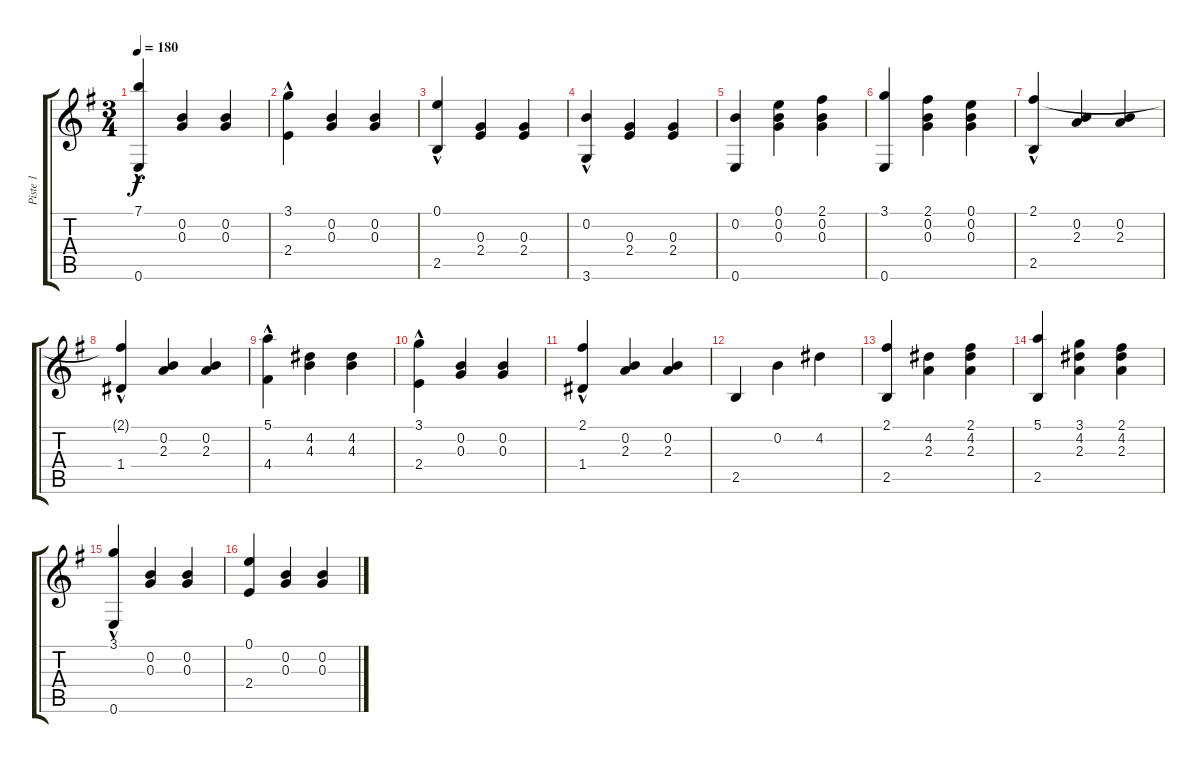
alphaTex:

\track ("Piste 1" "Piste 1") {instrument acousticguitarnylon}
\staff {score tabs}
\tuning (E4 B3 G3 D3 A2 E2) {hide}
\ts (3 4)
\tempo 180
\clef g2
\ks g
(7.1{hac} 0.6).4{dy f} (0.2 0.3).4 (0.2 0.3).4 |
(3.1{hac} 2.4).4 (0.2 0.3).4 (0.2 0.3).4 |
(0.1{hac} 2.5).4 (0.3 2.4).4 (0.3 2.4).4 |
(0.2{hac} 3.6).4 (0.3 2.4).4 (0.3 2.4).4 |
(0.2 0.6).4 (0.1 0.2 0.3).4 (2.1 0.2 0.3).4 |
(3.1 0.6).4 (2.1 0.2 0.3).4 (0.1 0.2 0.3).4 |
(2.1{hac} 2.5).4 (0.2 2.3).4 (0.2 2.3).4 |
(2.1{hac t} 1.4).4 (0.2 2.3).4 (0.2 2.3).4 |
(5.1{hac} 4.4).4 (4.2 4.3).4 (4.2 4.3).4 |
(3.1{hac} 2.4).4 (0.2 0.3).4 (0.2 0.3).4 |
(2.1{hac} 1.4).4 (0.2 2.3).4 (0.2 2.3).4 |
2.5.4 0.2.4 4.2.4 |
(2.1 2.5).4 (4.2 2.3).4 (2.1 4.2 2.3).4 |
(5.1 2.5).4 (3.1 4.2 2.3).4 (2.1 4.2 2.3).4 |
(3.1{hac} 0.6).4 (0.2 0.3).4 (0.2 0.3).4 |
(0.1 2.4).4 (0.2 0.3).4 (0.2 0.3).4
